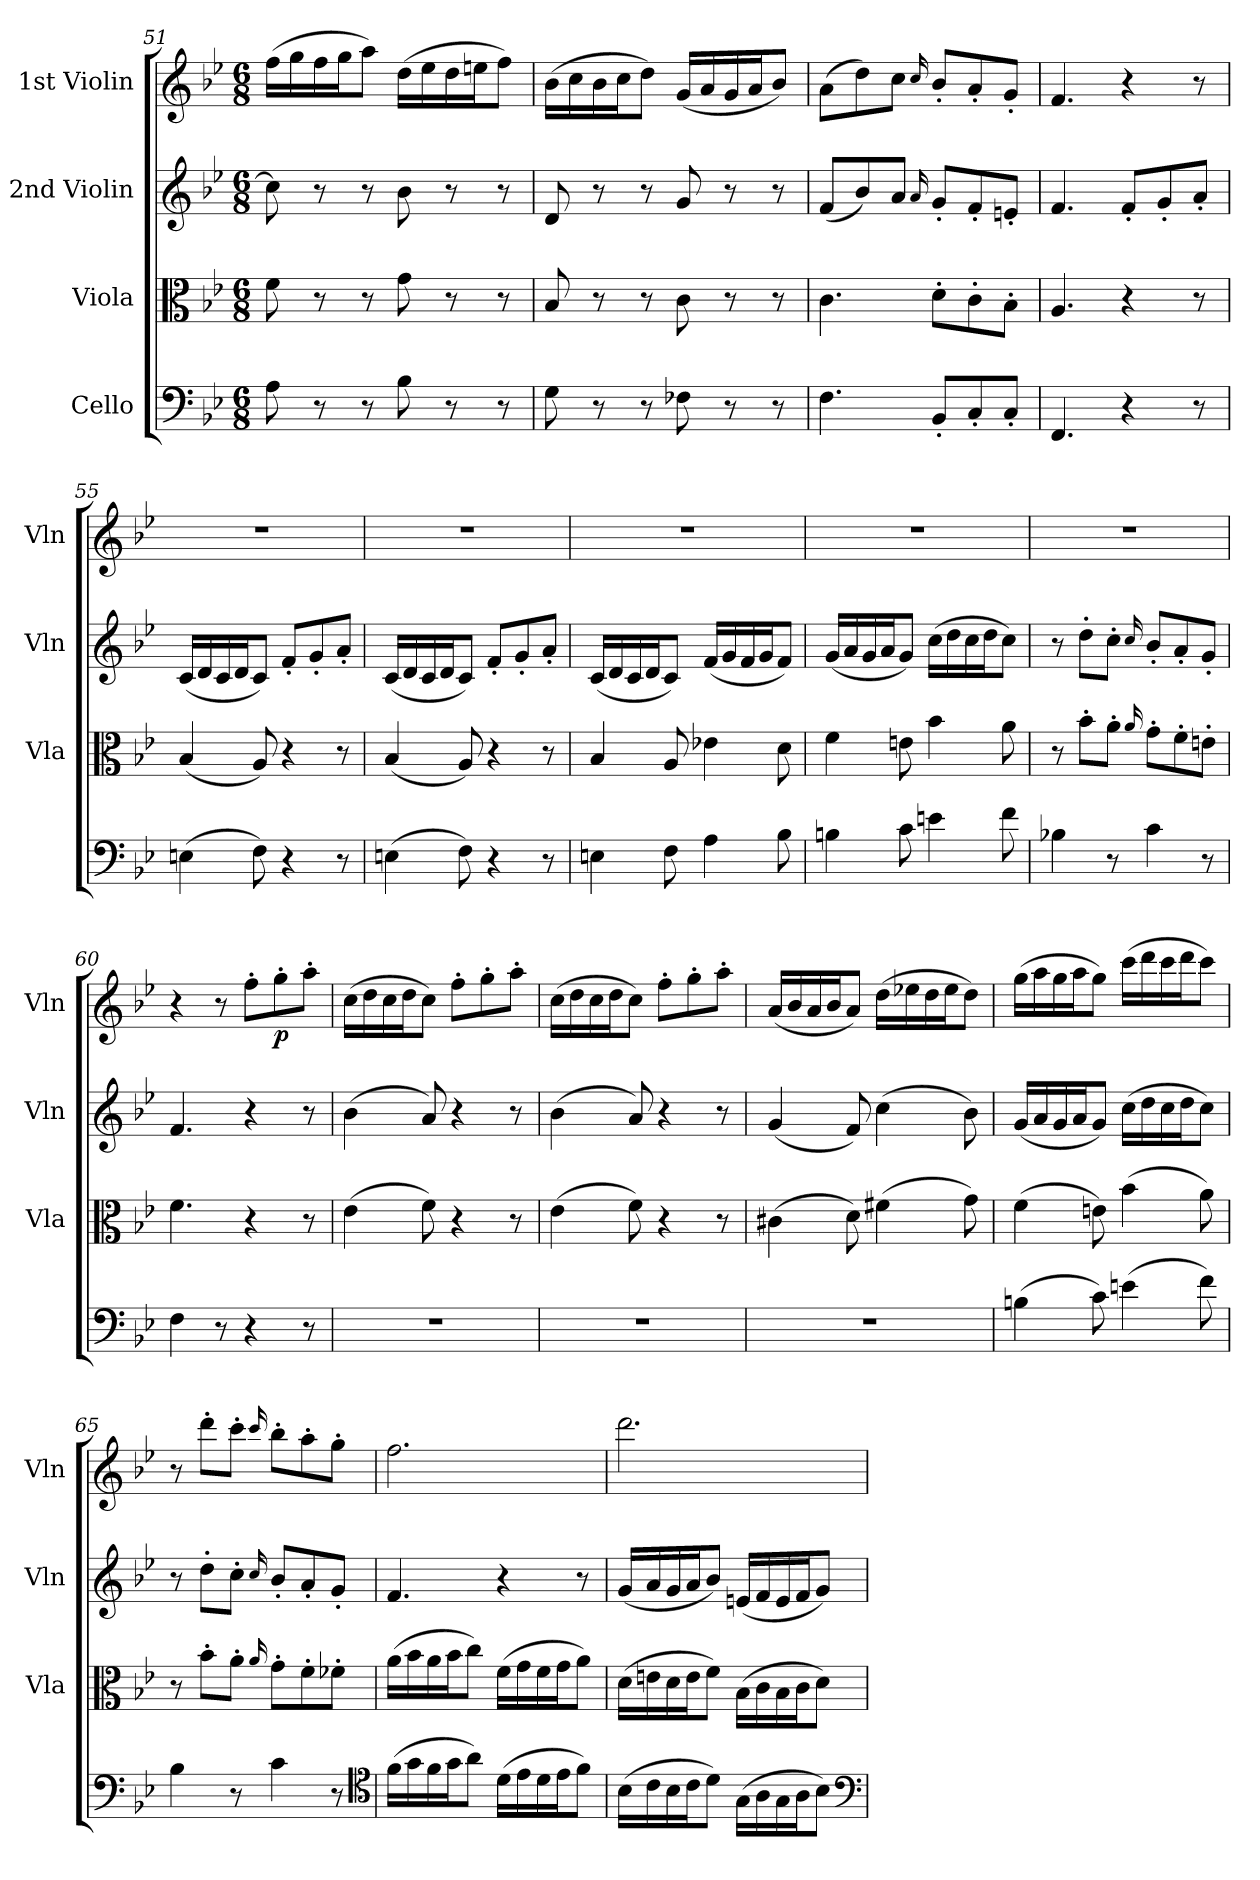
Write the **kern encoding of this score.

**kern	**kern	**kern	**kern	**dynam
*part4	*part3	*part2	*part1	*part1
*staff4	*staff3	*staff2	*staff1	*staff1
*I"Cello	*I"Viola	*I"2nd Violin	*I"1st Violin	*
*	*I'Vla	*I'Vln	*I'Vln	*
*clefF4	*clefC3	*clefG2	*clefG2	*
*k[b-e-]	*k[b-e-]	*k[b-e-]	*k[b-e-]	*
*B-:	*B-:	*B-:	*B-:	*
*M6/8	*M6/8	*M6/8	*M6/8	*
=51	=51	=51	=51	=51
8A	8f	8cc]	(16ffLL	.
.	.	.	16gg	.
8r	8r	8r	16ff	.
.	.	.	16ggJ	.
8r	8r	8r	8aaJ)	.
8B-	8g	8b-	(16ddLL	.
.	.	.	16ee-	.
8r	8r	8r	16dd	.
.	.	.	16eenJ	.
8r	8r	8r	8ffJ)	.
=52	=52	=52	=52	=52
8G	8B-	8d	(16b-LL	.
.	.	.	16cc	.
8r	8r	8r	16b-	.
.	.	.	16ccJ	.
8r	8r	8r	8ddJ)	.
8F-X	8c	8g	(16gLL	.
.	.	.	16a	.
8r	8r	8r	16g	.
.	.	.	16aJ	.
8r	8r	8r	8b-J)	.
=53	=53	=53	=53	=53
4.F	4.c	(8fL	(8aL	.
.	.	8b-)	8dd)	.
.	.	8aJ	8ccJ	.
.	.	16qqa/	16qqcc/	.
8BB-'L	8d'L	8g'L	8b-'L	.
8C'	8c'	8f'	8a'	.
8C'J	8B-'J	8en'J	8g'J	.
=54	=54	=54	=54	=54
4.FF	4.A	4.f	4.f	.
4r	4r	8f'L	4r	.
.	.	8g'	.	.
8r	8r	8a'J	8r	.
=55	=55	=55	=55	=55
(4En	(4B-	(16cLL	2.r	.
.	.	16d	.	.
.	.	16c	.	.
.	.	16dJ	.	.
8F)	8A)	8cJ)	.	.
4r	4r	8f'L	.	.
.	.	8g'	.	.
8r	8r	8a'J	.	.
=56	=56	=56	=56	=56
(4En	(4B-	(16cLL	2.r	.
.	.	16d	.	.
.	.	16c	.	.
.	.	16dJ	.	.
8F)	8A)	8cJ)	.	.
4r	4r	8f'L	.	.
.	.	8g'	.	.
8r	8r	8a'J	.	.
=57	=57	=57	=57	=57
4En	4B-	(16cLL	2.r	.
.	.	16d	.	.
.	.	16c	.	.
.	.	16dJ	.	.
8F	8A	8cJ)	.	.
4A	4e-X	(16fLL	.	.
.	.	16g	.	.
.	.	16f	.	.
.	.	16gJ	.	.
8B-	8d	8fJ)	.	.
=58	=58	=58	=58	=58
4Bn	4f	(16gLL	2.r	.
.	.	16a	.	.
.	.	16g	.	.
.	.	16aJ	.	.
8c	8en	8gJ)	.	.
4en	4b-	(16ccLL	.	.
.	.	16dd	.	.
.	.	16cc	.	.
.	.	16ddJ	.	.
8f	8a	8ccJ)	.	.
=59	=59	=59	=59	=59
4B-X	8r	8r	2.r	.
.	8b-'L	8dd'L	.	.
8r	8a'J	8cc'J	.	.
.	16qqa/	16qqcc/	.	.
4c	8g'L	8b-'L	.	.
.	8f'	8a'	.	.
8r	8en'J	8g'J	.	.
=60	=60	=60	=60	=60
4F	4.f	4.f	4r	.
8r	.	.	8r	.
4r	4r	4r	8ff'L	.
.	.	.	8gg'	p
8r	8r	8r	8aa'J	.
=61	=61	=61	=61	=61
2.r	(4e-	(4b-	(16ccLL	.
.	.	.	16dd	.
.	.	.	16cc	.
.	.	.	16ddJ	.
.	8f)	8a)	8ccJ)	.
.	4r	4r	8ff'L	.
.	.	.	8gg'	.
.	8r	8r	8aa'J	.
=62	=62	=62	=62	=62
2.r	(4e-	(4b-	(16ccLL	.
.	.	.	16dd	.
.	.	.	16cc	.
.	.	.	16ddJ	.
.	8f)	8a)	8ccJ)	.
.	4r	4r	8ff'L	.
.	.	.	8gg'	.
.	8r	8r	8aa'J	.
=63	=63	=63	=63	=63
2.r	(4c#X	(4g	(16aLL	.
.	.	.	16b-	.
.	.	.	16a	.
.	.	.	16b-J	.
.	8d)	8f)	8aJ)	.
.	(4f#X	(4cc	(16ddLL	.
.	.	.	16ee-X	.
.	.	.	16dd	.
.	.	.	16ee-J	.
.	8g)	8b-)	8ddJ)	.
=64	=64	=64	=64	=64
(4Bn	(4f	(16gLL	(16ggLL	.
.	.	16a	16aa	.
.	.	16g	16gg	.
.	.	16aJ	16aaJ	.
8c)	8en)	8gJ)	8ggJ)	.
(4en	(4b-	(16ccLL	(16cccLL	.
.	.	16dd	16ddd	.
.	.	16cc	16ccc	.
.	.	16ddJ	16dddJ	.
8f)	8a)	8ccJ)	8cccJ)	.
=65	=65	=65	=65	=65
4B-	8r	8r	8r	.
.	8b-'L	8dd'L	8ddd'L	.
8r	8a'J	8cc'J	8ccc'J	.
.	16qqa/	16qqcc/	16qqccc/	.
4c	8g'L	8b-'L	8bb-'L	.
.	8f'	8a'	8aa'	.
8r	8f-X'J	8g'J	8gg'J	.
*clefC4	*	*	*	*
=66	=66	=66	=66	=66
(16fLL	(16aLL	4.f	2.ff	.
16g	16b-	.	.	.
16f	16a	.	.	.
16gJ	16b-J	.	.	.
8aJ)	8ccJ)	.	.	.
(16dLL	(16fLL	4r	.	.
16e-	16g	.	.	.
16d	16f	.	.	.
16e-J	16gJ	.	.	.
8fJ)	8aJ)	8r	.	.
=67	=67	=67	=67	=67
(16B-LL	(16dLL	(16gLL	2.ddd	.
16c	16en	16a	.	.
16B-	16d	16g	.	.
16cJ	16eJ	16aJ	.	.
8dJ)	8fJ)	8b-J)	.	.
(16GLL	(16B-LL	(16enLL	.	.
16A	16c	16f	.	.
16G	16B-	16e	.	.
16AJ	16cJ	16fJ	.	.
8B-J)	8dJ)	8gJ)	.	.
*clefF4	*	*	*	*
=	=	=	=	=
*-	*-	*-	*-	*-
